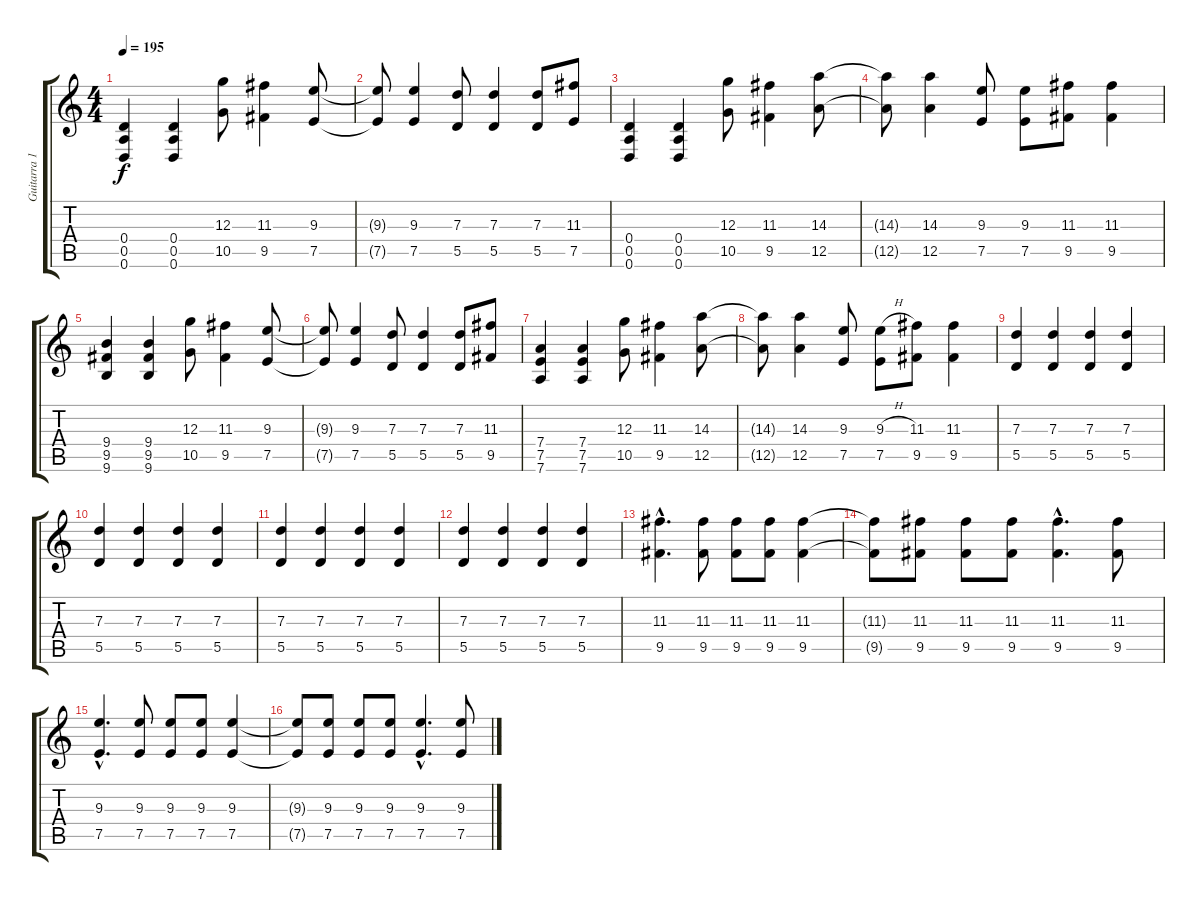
\track ("Guitarra 1" "Guitarra 1") {instrument distortionguitar}
\staff {score tabs}
\tuning (E4 B3 G3 D3 A2 D2) {hide}
\ts (4 4)
\tempo 195
\clef g2
\ks c
(0.4 0.5 0.6).4{dy f} (0.4 0.5 0.6).4 (12.3 10.5).8 (11.3 9.5).4 (9.3 7.5).8 |
(9.3{t} 7.5{t}).8 (9.3 7.5).4 (7.3 5.5).8 (7.3 5.5).4 (7.3 5.5).8 (11.3 7.5).8 |
(0.4 0.5 0.6).4 (0.4 0.5 0.6).4 (12.3 10.5).8 (11.3 9.5).4 (14.3 12.5).8 |
(14.3{t} 12.5{t}).8 (14.3 12.5).4 (9.3 7.5).8 (9.3 7.5).8 (11.3 9.5).8 (11.3 9.5).4 |
(9.4 9.5 9.6).4 (9.4 9.5 9.6).4 (12.3 10.5).8 (11.3 9.5).4 (9.3 7.5).8 |
(9.3{t} 7.5{t}).8 (9.3 7.5).4 (7.3 5.5).8 (7.3 5.5).4 (7.3 5.5).8 (11.3 9.5).8 |
(7.4 7.5 7.6).4 (7.4 7.5 7.6).4 (12.3 10.5).8 (11.3 9.5).4 (14.3 12.5).8 |
(14.3{t} 12.5{t}).8 (14.3 12.5).4 (9.3 7.5).8 (9.3{h} 7.5).8 (11.3 9.5).8 (11.3 9.5).4 |
(7.3 5.5).4 (7.3 5.5).4 (7.3 5.5).4 (7.3 5.5).4 |
(7.3 5.5).4 (7.3 5.5).4 (7.3 5.5).4 (7.3 5.5).4 |
(7.3 5.5).4 (7.3 5.5).4 (7.3 5.5).4 (7.3 5.5).4 |
(7.3 5.5).4 (7.3 5.5).4 (7.3 5.5).4 (7.3 5.5).4 |
(11.3{hac} 9.5{hac}).4{d} (11.3 9.5).8 (11.3 9.5).8 (11.3 9.5).8 (11.3 9.5).4 |
(11.3{t} 9.5{t}).8 (11.3 9.5).8 (11.3 9.5).8 (11.3 9.5).8 (11.3{hac} 9.5{hac}).4{d} (11.3 9.5).8 |
(9.3{hac} 7.5{hac}).4{d} (9.3 7.5).8 (9.3 7.5).8 (9.3 7.5).8 (9.3 7.5).4 |
(9.3{t} 7.5{t}).8 (9.3 7.5).8 (9.3 7.5).8 (9.3 7.5).8 (9.3{hac} 7.5{hac}).4{d} (9.3 7.5).8
